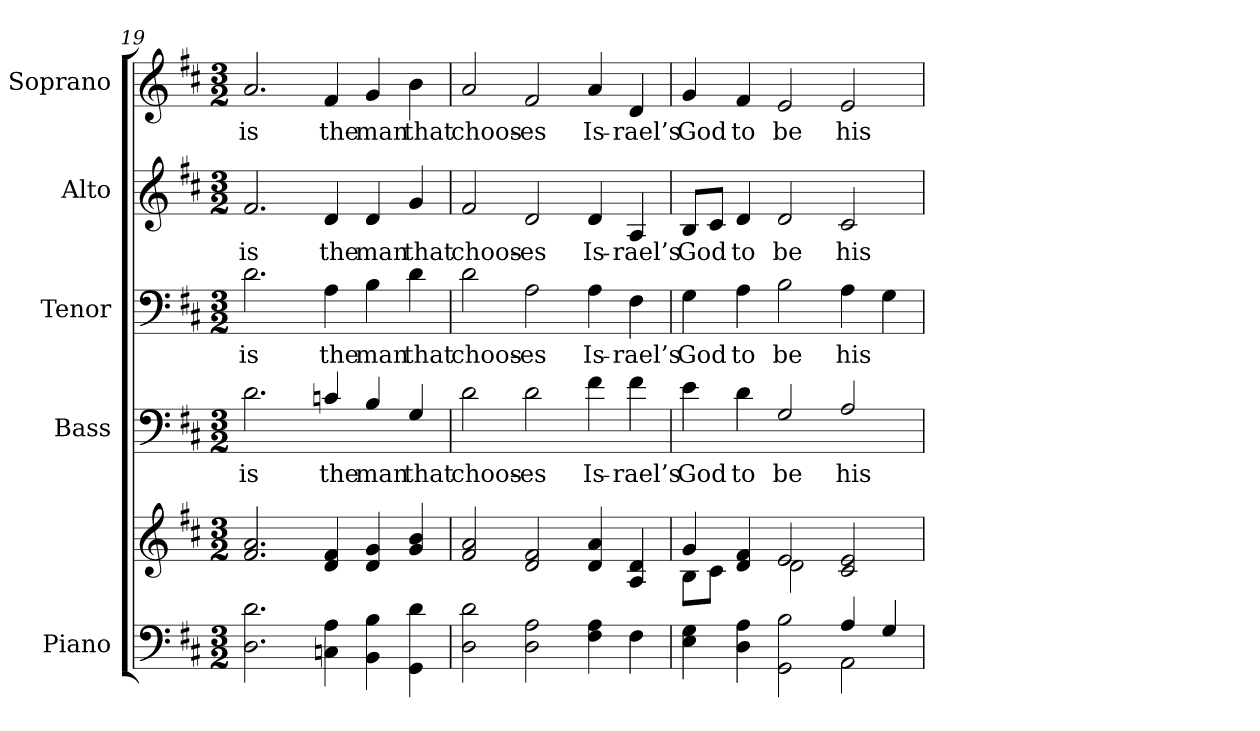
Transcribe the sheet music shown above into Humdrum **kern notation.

**kern	**kern	**kern	**text	**kern	**text	**kern	**text	**kern	**text
*part5	*part5	*part4	*part4	*part3	*part3	*part2	*part2	*part1	*part1
*staff6	*staff5	*staff4	*staff4	*staff3	*staff3	*staff2	*staff2	*staff1	*staff1
*I"Piano	*	*I"Bass	*	*I"Tenor	*	*I"Alto	*	*I"Soprano	*
*I'Pno.	*	*I'B.	*	*I'T.	*	*I'A.	*	*I'S.	*
*clefF4	*clefG2	*clefF4	*	*clefF4	*	*clefG2	*	*clefG2	*
*	*	*ITrd7c12	*	*	*	*	*	*	*
*k[f#c#]	*k[f#c#]	*k[f#c#]	*	*k[f#c#]	*	*k[f#c#]	*	*k[f#c#]	*
*D:	*D:	*D:	*	*D:	*	*D:	*	*D:	*
*M3/2	*M3/2	*M3/2	*	*M3/2	*	*M3/2	*	*M3/2	*
=19	=19	=19	=19	=19	=19	=19	=19	=19	=19
!	!	!	!LO:LY:b:color=#000000	!	!	!	!	!	!
!	!	!	!	!	!LO:LY:b:color=#000000	!	!	!	!
!	!	!	!	!	!	!	!LO:LY:b:color=#000000	!	!
!	!	!	!	!	!	!	!	!	!LO:LY:b:color=#000000
2.Di\ 2.di	2.f#i/ 2.ai	2.Di\	is	2.di\	is	2.f#i/	is	2.ai/	is
!	!	!	!LO:LY:b:color=#000000	!	!	!	!	!	!
!	!	!	!	!	!LO:LY:b:color=#000000	!	!	!	!
!	!	!	!	!	!	!	!LO:LY:b:color=#000000	!	!
!	!	!	!	!	!	!	!	!	!LO:LY:b:color=#000000
4Cni\ 4Ai	4di/ 4f#i	4Cni/	the	4Ai\	the	4di/	the	4f#i/	the
!	!	!	!LO:LY:b:color=#000000	!	!	!	!	!	!
!	!	!	!	!	!LO:LY:b:color=#000000	!	!	!	!
!	!	!	!	!	!	!	!LO:LY:b:color=#000000	!	!
!	!	!	!	!	!	!	!	!	!LO:LY:b:color=#000000
4BBi\ 4Bi	4di/ 4gi	4BBi/	man	4Bi\	man	4di/	man	4gi/	man
!	!	!	!LO:LY:b:color=#000000	!	!	!	!	!	!
!	!	!	!	!	!LO:LY:b:color=#000000	!	!	!	!
!	!	!	!	!	!	!	!LO:LY:b:color=#000000	!	!
!	!	!	!	!	!	!	!	!	!LO:LY:b:color=#000000
4GGi\ 4di	4gi/ 4bi	4GGi/	that	4di\	that	4gi/	that	4bi\	that
=20	=20	=20	=20	=20	=20	=20	=20	=20	=20
!	!	!	!LO:LY:b:color=#000000	!	!	!	!	!	!
!	!	!	!	!	!LO:LY:b:color=#000000	!	!	!	!
!	!	!	!	!	!	!	!LO:LY:b:color=#000000	!	!
!	!	!	!	!	!	!	!	!	!LO:LY:b:color=#000000
2Di\ 2di	2f#i/ 2ai	2Di\	choos-	2di\	choos-	2f#i/	choos-	2ai/	choos-
!	!	!	!LO:LY:b:color=#000000	!	!	!	!	!	!
!	!	!	!	!	!LO:LY:b:color=#000000	!	!	!	!
!	!	!	!	!	!	!	!LO:LY:b:color=#000000	!	!
!	!	!	!	!	!	!	!	!	!LO:LY:b:color=#000000
2Di\ 2Ai	2di/ 2f#i	2Di\	-es	2Ai\	-es	2di/	-es	2f#i/	-es
!	!	!	!LO:LY:b:color=#000000	!	!	!	!	!	!
!	!	!	!	!	!LO:LY:b:color=#000000	!	!	!	!
!	!	!	!	!	!	!	!LO:LY:b:color=#000000	!	!
!	!	!	!	!	!	!	!	!	!LO:LY:b:color=#000000
4F#i\ 4Ai	4di/ 4ai	4F#i\	Is-	4Ai\	Is-	4di/	Is-	4ai/	Is-
!	!	!	!LO:LY:b:color=#000000	!	!	!	!	!	!
!	!	!	!	!	!LO:LY:b:color=#000000	!	!	!	!
!	!	!	!	!	!	!	!LO:LY:b:color=#000000	!	!
!	!	!	!	!	!	!	!	!	!LO:LY:b:color=#000000
4F#i\	4Ai/ 4di	4F#i\	-rael’s	4F#i\	-rael’s	4Ai/	-rael’s	4di/	-rael’s
!!LO:PB:g=z
=21	=21	=21	=21	=21	=21	=21	=21	=21	=21
*^	*^	*	*	*	*	*	*	*	*
!	!	!	!	!	!LO:LY:b:color=#000000	!	!	!	!	!	!
!	!	!	!	!	!	!	!LO:LY:b:color=#000000	!	!	!	!
!	!	!	!	!	!	!	!	!	!LO:LY:b:color=#000000	!	!
!	!	!	!	!	!	!	!	!	!	!	!LO:LY:b:color=#000000
4Ei\ 4Gi	1ryy	4gi/	8Bi\L	4Ei\	God	4Gi\	God	8Bi/L	God	4gi/	God
.	.	.	8c#i\J	.	.	.	.	8c#i/J	.	.	.
!	!	!	!	!	!LO:LY:b:color=#000000	!	!	!	!	!	!
!	!	!	!	!	!	!	!LO:LY:b:color=#000000	!	!	!	!
!	!	!	!	!	!	!	!	!	!LO:LY:b:color=#000000	!	!
!	!	!	!	!	!	!	!	!	!	!	!LO:LY:b:color=#000000
4Di\ 4Ai	.	4di/ 4f#i	4ryy	4Di\	to	4Ai\	to	4di/	to	4f#i/	to
!	!	!	!	!	!LO:LY:b:color=#000000	!	!	!	!	!	!
!	!	!	!	!	!	!	!LO:LY:b:color=#000000	!	!	!	!
!	!	!	!	!	!	!	!	!	!LO:LY:b:color=#000000	!	!
!	!	!	!	!	!	!	!	!	!	!	!LO:LY:b:color=#000000
2GGi\ 2Bi	.	2ei/	2di\	2GGi/	be	2Bi\	be	2di/	be	2ei/	be
!	!	!	!	!	!LO:LY:b:color=#000000	!	!	!	!	!	!
!	!	!	!	!	!	!	!LO:LY:b:color=#000000	!	!	!	!
!	!	!	!	!	!	!	!	!	!LO:LY:b:color=#000000	!	!
!	!	!	!	!	!	!	!	!	!	!	!LO:LY:b:color=#000000
4Ai/	2AAi\	2c#i/ 2ei	2ryy	2AAi/	his	4Ai\	his	2c#i/	his	2ei/	his
4Gi/	.	.	.	.	.	4Gi\	.	.	.	.	.
*v	*v	*	*	*	*	*	*	*	*	*	*
*	*v	*v	*	*	*	*	*	*	*	*
=	=	=	=	=	=	=	=	=	=
*-	*-	*-	*-	*-	*-	*-	*-	*-	*-
